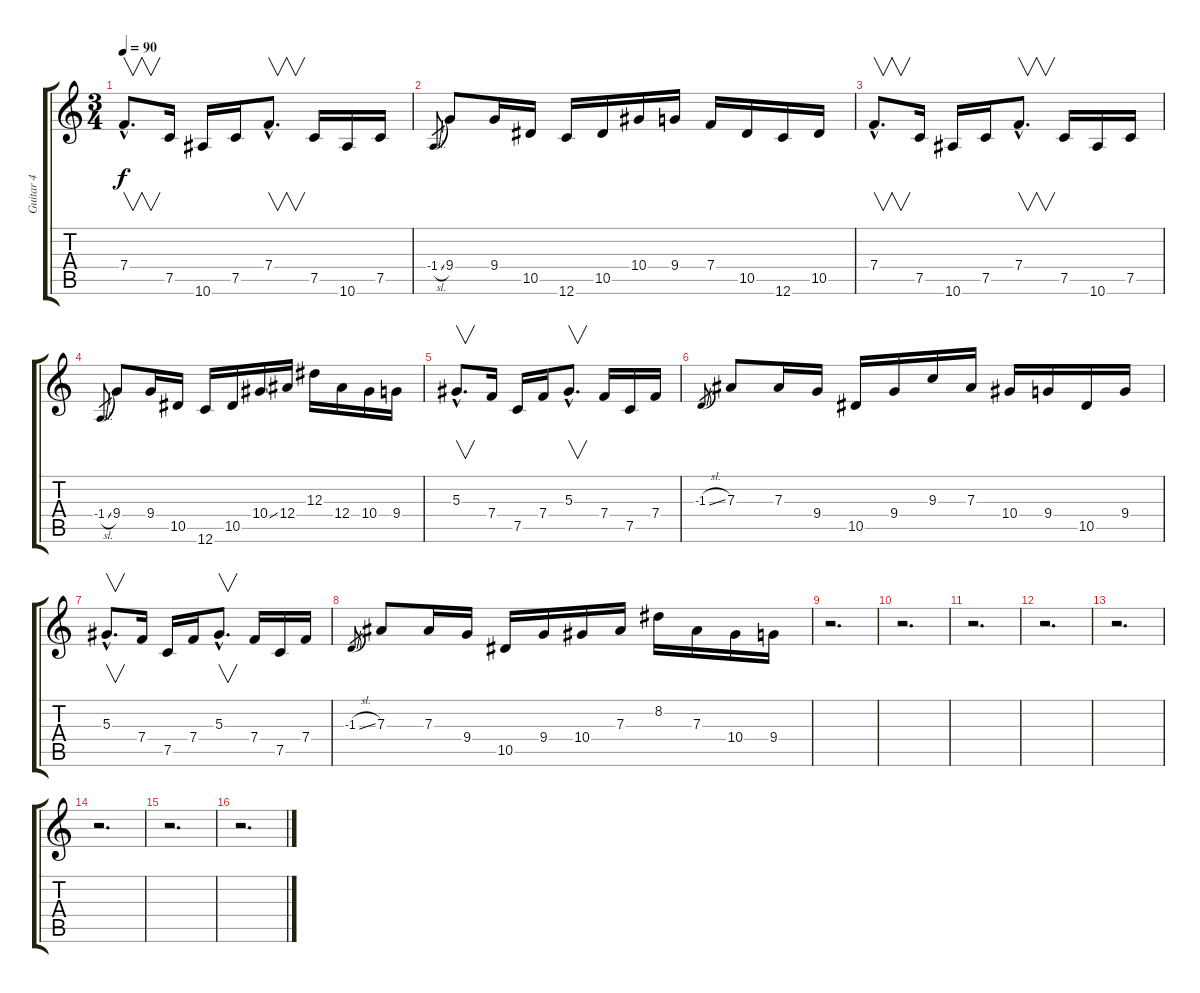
\track ("Guitar 4" "Guitar 4") {instrument acousticguitarsteel}
\staff {score tabs}
\tuning (C4 G3 Eb3 Bb2 F2 C2) {hide}
\ts (3 4)
\tempo 90
\clef g2
\ks c
7.4{hac}.8{v d dy f instrument distortionguitar} 7.5.16 10.6.16 7.5.16 7.4{hac}.8{v d} 7.5.16 10.6.16 7.5.16 |
-1.4{sl}.8{gr} 9.4.8 9.4.16 10.5.16 12.6.16 10.5.16 10.4.16 9.4.16 7.4.16 10.5.16 12.6.16 10.5.16 |
7.4{hac}.8{v d} 7.5.16 10.6.16 7.5.16 7.4{hac}.8{v d} 7.5.16 10.6.16 7.5.16 |
-1.4{sl}.8{gr} 9.4.8 9.4.16 10.5.16 12.6.16 10.5.16 10.4{ss}.16 12.4.16 12.3.16 12.4.16 10.4.16 9.4.16 |
5.3{hac}.8{v d} 7.4.16 7.5.16 7.4.16 5.3{hac}.8{v d} 7.4.16 7.5.16 7.4.16 |
-1.3{sl}.8{gr} 7.3.8 7.3.16 9.4.16 10.5.16 9.4.16 9.3.16 7.3.16 10.4.16 9.4.16 10.5.16 9.4.16 |
5.3{hac}.8{v d} 7.4.16 7.5.16 7.4.16 5.3{hac}.8{v d} 7.4.16 7.5.16 7.4.16 |
-1.3{sl}.8{gr} 7.3.8 7.3.16 9.4.16 10.5.16 9.4.16 10.4.16 7.3.16 8.2.16 7.3.16 10.4.16 9.4.16 |
r.2{d} |
r.2{d} |
r.2{d} |
r.2{d} |
r.2{d} |
r.2{d} |
r.2{d} |
r.2{d}
